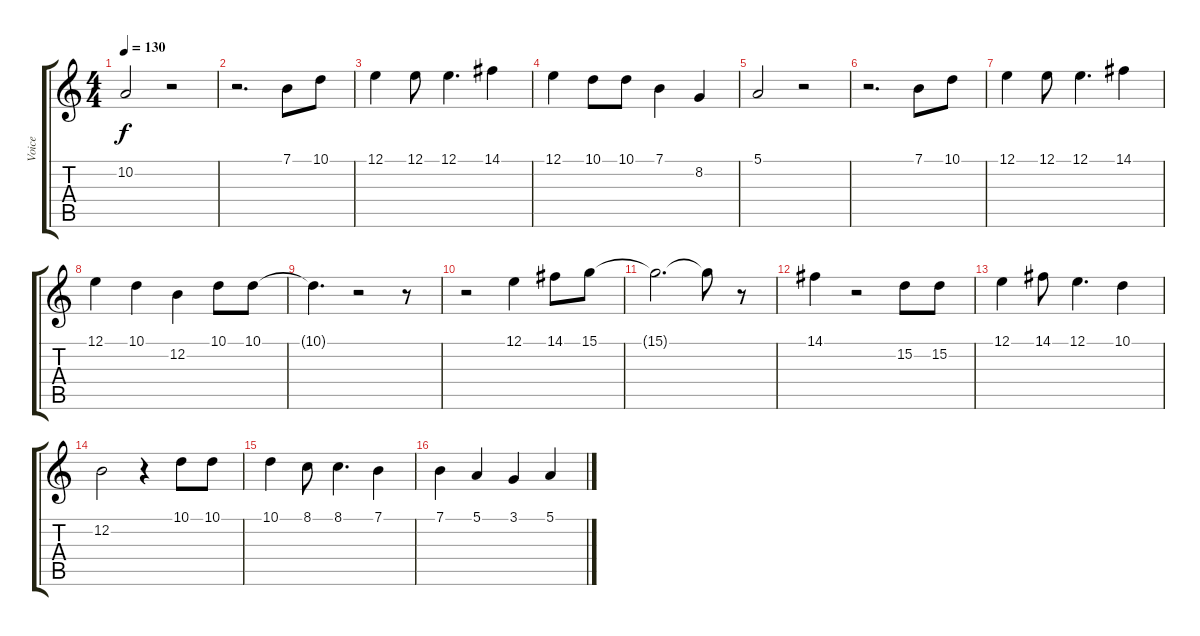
\track ("Voice" "Voice") {instrument lead6voice}
\staff {score tabs}
\tuning (E4 B3 G3 D3 A2 E2) {hide}
\ts (4 4)
\tempo 130
\clef g2
\ks c
10.2.2{dy f} r.2 |
r.2{d} 7.1.8 10.1.8 |
12.1.4 12.1.8 12.1.4{d} 14.1.4 |
12.1.4 10.1.8 10.1.8 7.1.4 8.2.4 |
5.1.2 r.2 |
r.2{d} 7.1.8 10.1.8 |
12.1.4 12.1.8 12.1.4{d} 14.1.4 |
12.1.4 10.1.4 12.2.4 10.1.8 10.1.8 |
10.1{t}.4{d} r.2 r.8 |
r.2 12.1.4 14.1.8 15.1.8 |
15.1{t}.2{d} 15.1{t}.8 r.8 |
14.1.4 r.2 15.2.8 15.2.8 |
12.1.4 14.1.8 12.1.4{d} 10.1.4 |
12.2.2 r.4 10.1.8 10.1.8 |
10.1.4 8.1.8 8.1.4{d} 7.1.4 |
7.1.4 5.1.4 3.1.4 5.1.4
